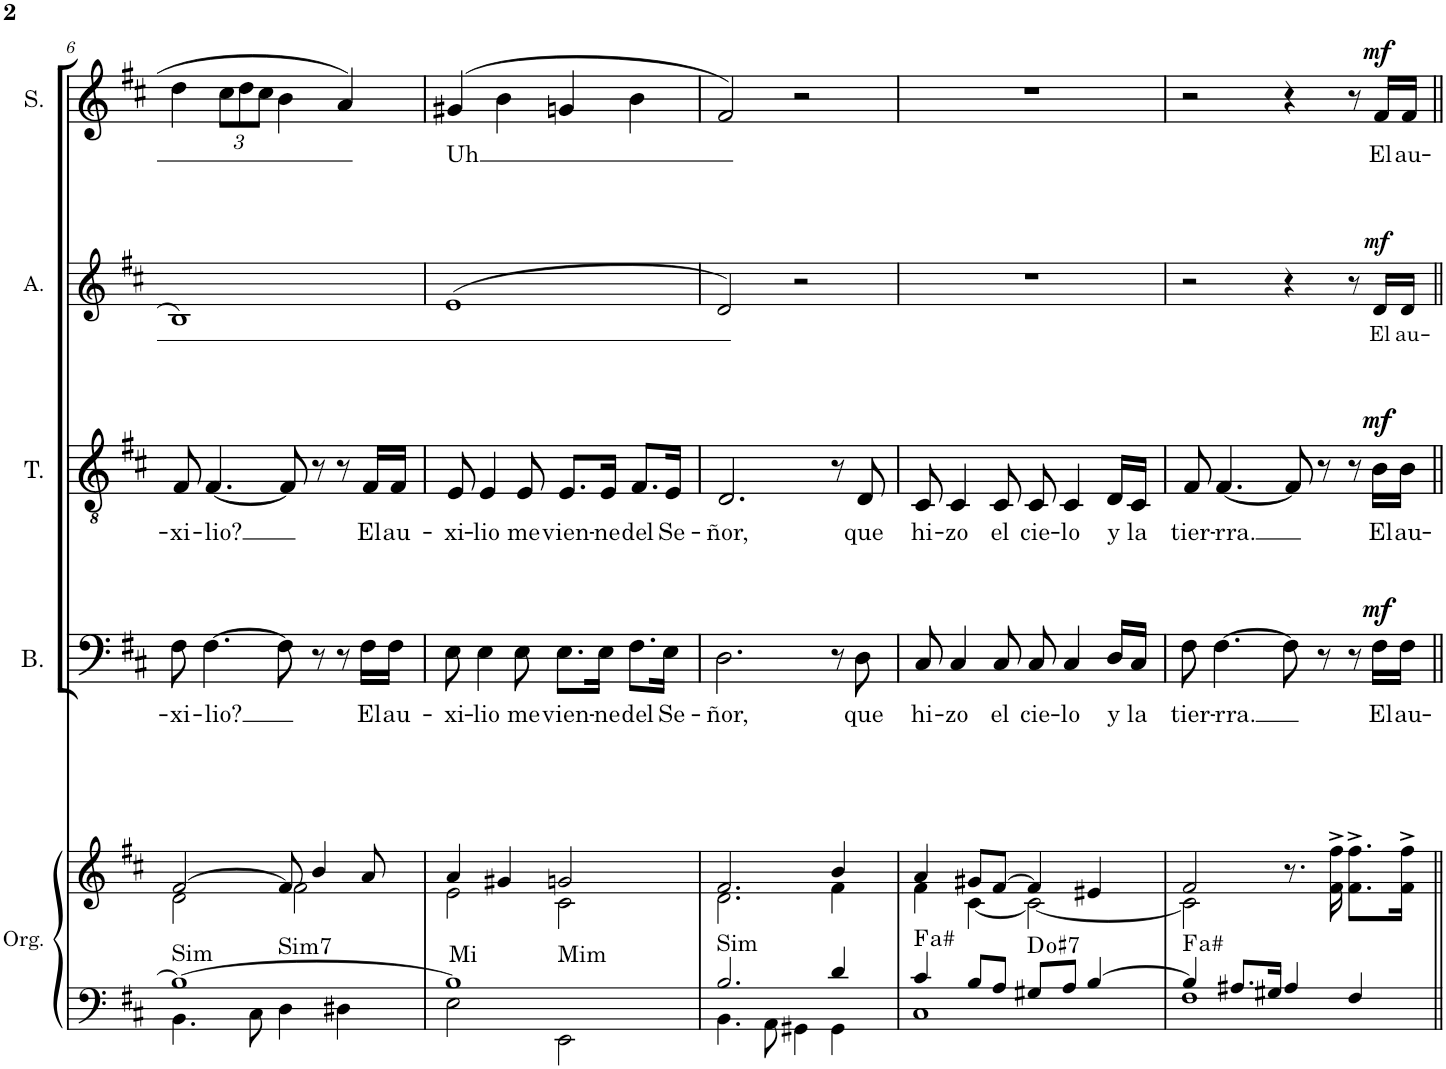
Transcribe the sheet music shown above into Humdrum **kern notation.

**kern	**kern	**harte	**kern	**text	**dynam	**kern	**text	**dynam	**kern	**text	**dynam	**kern	**text	**dynam
*part5	*part5	*part5	*part4	*part4	*part4	*part3	*part3	*part3	*part2	*part2	*part2	*part1	*part1	*part1
*staff6	*staff5	*	*staff4	*staff4	*staff4	*staff3	*staff3	*staff3	*staff2	*staff2	*staff2	*staff1	*staff1	*staff1
*I"Órgano	*	*	*I"Bajo	*	*	*I"Tenor	*	*	*I"Alto	*	*	*I"Soprano	*	*
*	*	*	*I'B.	*	*	*I'T.	*	*	*I'A.	*	*	*I'S.	*	*
!!LO:PB:g=z
*clefF4	*clefG2	*	*clefF4	*	*	*clefGv2	*	*	*clefG2	*	*	*clefG2	*	*
*k[f#c#]	*k[f#c#]	*	*k[f#c#]	*	*	*k[f#c#]	*	*	*k[f#c#]	*	*	*k[f#c#]	*	*
*M4/4	*M4/4	*	*M4/4	*	*	*M4/4	*	*	*M4/4	*	*	*M4/4	*	*
*met(c)	*met(c)	*	*met(c)	*	*	*met(c)	*	*	*met(c)	*	*	*met(c)	*	*
=6	=6	=6	=6	=6	=6	=6	=6	=6	=6	=6	=6	=6	=6	=6
*^	*^	*	*	*	*	*	*	*	*	*	*	*	*	*
!	!	!	!	!LO:H:n=1:kt=Sim	!	!LO:LY:b	!	!	!LO:LY:b	!	!	!	!	!	!	!
!	!	!	!	!LO:H:n=2:kt=Sim7	!	!	!	!	!	!	!	!	!	!	!	!
1B_	4.BB\	[2f#/	2d\	N N	8F#\	-xi-	.	8F#/	-xi-	.	1B	.	.	4dd\	.	.
!	!	!	!	!	!	!LO:LY:b	!	!	!LO:LY:b	!	!	!	!	!	!	!
.	.	.	.	.	[4.F#\	-lio?	.	[4.F#/	-lio?	.	.	.	.	.	.	.
*	*	*	*	*	*	*	*	*	*	*	*	*	*	*Xbrackettup	*	*
.	.	.	.	.	.	.	.	.	.	.	.	.	.	12cc#\L	.	.
.	.	.	.	.	.	.	.	.	.	.	.	.	.	12dd\	.	.
.	8C#\	.	.	.	.	.	.	.	.	.	.	.	.	.	.	.
.	.	.	.	.	.	.	.	.	.	.	.	.	.	12cc#\J	.	.
.	4D\	8f#/]	2f#\	.	8F#\]	.	.	8F#/]	.	.	.	.	.	4b\	.	.
.	.	4b/	.	.	8r	.	.	8r	.	.	.	.	.	.	.	.
.	4D#X\	.	.	.	8r	.	.	8r	.	.	.	.	.	4a/	.	.
!	!	!	!	!	!	!LO:LY:b	!	!	!LO:LY:b	!	!	!	!	!	!	!
.	.	8a/	.	.	16F#\LL	El	.	16F#/LL	El	.	.	.	.	.	.	.
!	!	!	!	!	!	!LO:LY:b	!	!	!LO:LY:b	!	!	!	!	!	!	!
.	.	.	.	.	16F#\JJ	au-	.	16F#/JJ	au-	.	.	.	.	.	.	.
=7	=7	=7	=7	=7	=7	=7	=7	=7	=7	=7	=7	=7	=7	=7	=7	=7
!	!	!	!	!LO:H:n=1:kt=Mi	!	!LO:LY:b	!	!	!LO:LY:b	!	!	!	!	!	!LO:LY:b	!
!	!	!	!	!LO:H:n=2:kt=Mim	!	!	!	!	!	!	!	!	!	!	!	!
1B]	2E\	4a/	2e\	N N	8E\	-xi-	.	8E/	-xi-	.	(>1e	.	.	(4g#X/	-Uh	.
!	!	!	!	!	!	!LO:LY:b	!	!	!LO:LY:b	!	!	!	!	!	!	!
.	.	.	.	.	4E\	-lio	.	4E/	-lio	.	.	.	.	.	.	.
.	.	4g#X/	.	.	.	.	.	.	.	.	.	.	.	4b\	.	.
!	!	!	!	!	!	!LO:LY:b	!	!	!LO:LY:b	!	!	!	!	!	!	!
.	.	.	.	.	8E\	me	.	8E/	me	.	.	.	.	.	.	.
!	!	!	!	!	!	!LO:LY:b	!	!	!LO:LY:b	!	!	!	!	!	!	!
.	2EE\	2gn/	2c#\	.	8.E\L	vien-	.	8.E/L	vien-	.	.	.	.	4gn/	.	.
!	!	!	!	!	!	!LO:LY:b	!	!	!LO:LY:b	!	!	!	!	!	!	!
.	.	.	.	.	16E\Jk	-ne	.	16E/Jk	-ne	.	.	.	.	.	.	.
!	!	!	!	!	!	!LO:LY:b	!	!	!LO:LY:b	!	!	!	!	!	!	!
.	.	.	.	.	8.F#\L	del	.	8.F#/L	del	.	.	.	.	4b\	.	.
!	!	!	!	!	!	!LO:LY:b	!	!	!LO:LY:b	!	!	!	!	!	!	!
.	.	.	.	.	16E\Jk	Se-	.	16E/Jk	Se-	.	.	.	.	.	.	.
=8	=8	=8	=8	=8	=8	=8	=8	=8	=8	=8	=8	=8	=8	=8	=8	=8
!	!	!	!	!LO:H:kt=Sim	!	!LO:LY:b	!	!	!LO:LY:b	!	!	!	!	!	!	!
2.B/	4.BB\	2.f#/	2.d\	N	2.D\	-ñor,	.	2.D/	-ñor,	.	2d/)	.	.	2f#/)	.	.
.	8AA\	.	.	.	.	.	.	.	.	.	.	.	.	.	.	.
.	4GG#X\	.	.	.	.	.	.	.	.	.	2r	.	.	2r	.	.
4d/	4GG#\	4b/	4f#\	.	8r	.	.	8r	.	.	.	.	.	.	.	.
!	!	!	!	!	!	!LO:LY:b	!	!	!LO:LY:b	!	!	!	!	!	!	!
.	.	.	.	.	8D\	que	.	8D/	que	.	.	.	.	.	.	.
=9	=9	=9	=9	=9	=9	=9	=9	=9	=9	=9	=9	=9	=9	=9	=9	=9
!	!	!	!	!LO:H:kt=a#	!	!LO:LY:b	!	!	!LO:LY:b	!	!	!	!	!	!	!
4c#/	1C#	4a/	4f#\	.	8C#/	hi-	.	8C#/	hi-	.	1r	.	.	1r	.	.
!	!	!	!	!	!	!LO:LY:b	!	!	!LO:LY:b	!	!	!	!	!	!	!
.	.	.	.	.	4C#/	-zo	.	4C#/	-zo	.	.	.	.	.	.	.
8B/L	.	8g#X/L	[4c#\	.	.	.	.	.	.	.	.	.	.	.	.	.
!	!	!	!	!	!	!LO:LY:b	!	!	!LO:LY:b	!	!	!	!	!	!	!
8A/J	.	[8f#/J	.	.	8C#/	el	.	8C#/	el	.	.	.	.	.	.	.
!	!	!	!	!	!	!LO:LY:b	!	!	!LO:LY:b	!	!	!	!	!	!	!
8G#X/L	.	4f#/]	2c#\_	D:dim(#7)	8C#/	cie-	.	8C#/	cie-	.	.	.	.	.	.	.
!	!	!	!	!	!	!LO:LY:b	!	!	!LO:LY:b	!	!	!	!	!	!	!
8A/J	.	.	.	.	4C#/	-lo	.	4C#/	-lo	.	.	.	.	.	.	.
[4B/	.	4e#X/	.	.	.	.	.	.	.	.	.	.	.	.	.	.
!	!	!	!	!	!	!LO:LY:b	!	!	!LO:LY:b	!	!	!	!	!	!	!
.	.	.	.	.	16D/LL	y	.	16D/LL	y	.	.	.	.	.	.	.
!	!	!	!	!	!	!LO:LY:b	!	!	!LO:LY:b	!	!	!	!	!	!	!
.	.	.	.	.	16C#/JJ	la	.	16C#/JJ	la	.	.	.	.	.	.	.
=10	=10	=10	=10	=10	=10	=10	=10	=10	=10	=10	=10	=10	=10	=10	=10	=10
!	!	!	!	!LO:H:kt=a#	!	!LO:LY:b	!	!	!LO:LY:b	!	!	!	!	!	!	!
4B/]	1F#	2f#/	2c#\]	.	8F#\	tier-	.	8F#/	tier-	.	2r	.	.	2r	.	.
!	!	!	!	!	!	!LO:LY:b	!	!	!LO:LY:b	!	!	!	!	!	!	!
.	.	.	.	.	[4.F#\	-rra.	.	[4.F#/	-rra.	.	.	.	.	.	.	.
8.A#X/L	.	.	.	.	.	.	.	.	.	.	.	.	.	.	.	.
16G#X/Jk	.	.	.	.	.	.	.	.	.	.	.	.	.	.	.	.
4A#/	.	8.r	2ryy	.	8F#\]	.	.	8F#/]	.	.	4r	.	.	4r	.	.
.	.	.	.	.	8r	.	.	8r	.	.	.	.	.	.	.	.
.	.	16f#\^ 16ff#\^	.	.	.	.	.	.	.	.	.	.	.	.	.	.
4F#/	.	8.f#\^ 8.ff#\^L	.	.	8r	.	.	8r	.	.	8r	.	.	8r	.	.
!	!	!	!	!	!	!LO:LY:b	!LO:DY:a	!	!LO:LY:b	!LO:DY:a	!	!LO:LY:b	!LO:DY:a	!	!LO:LY:b	!LO:DY:a
.	.	.	.	.	16F#\LL	El	mf	16B\LL	El	mf	16d/LL	El	mf	16f#/LL	El	mf
!	!	!	!	!	!	!LO:LY:b	!	!	!LO:LY:b	!	!	!LO:LY:b	!	!	!LO:LY:b	!
.	.	16f#\^ 16ff#\^Jk	.	.	16F#\JJ	au-	.	16B\JJ	au-	.	16d/JJ	au-	.	16f#/JJ	au-	.
*v	*v	*	*	*	*	*	*	*	*	*	*	*	*	*	*	*
*	*v	*v	*	*	*	*	*	*	*	*	*	*	*	*	*
=||	=||	=||	=||	=||	=||	=||	=||	=||	=||	=||	=||	=||	=||	=||
*-	*-	*-	*-	*-	*-	*-	*-	*-	*-	*-	*-	*-	*-	*-
